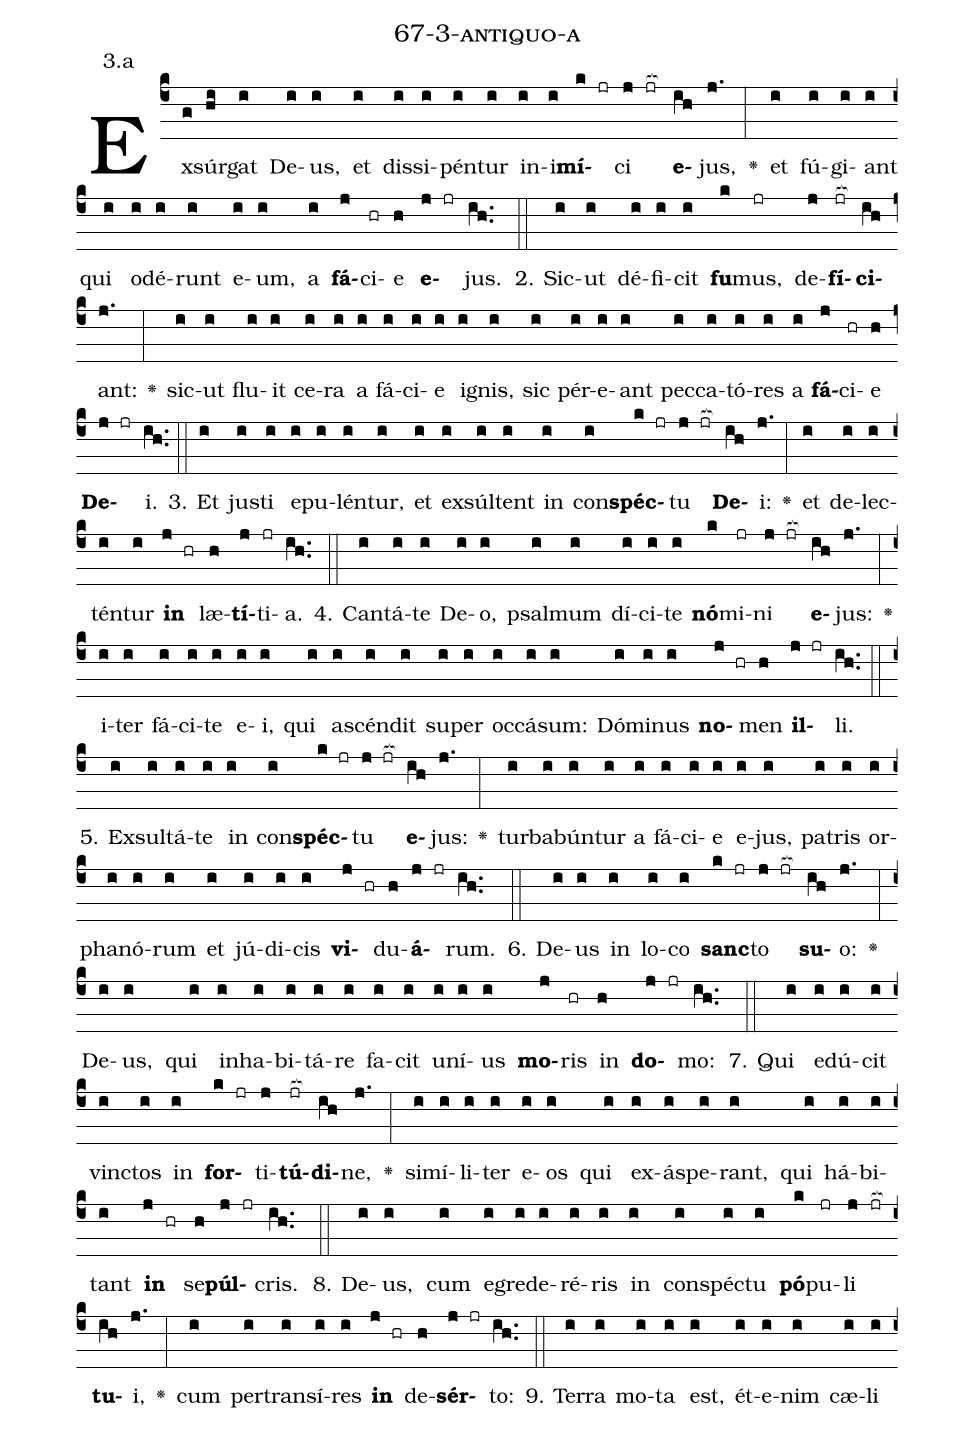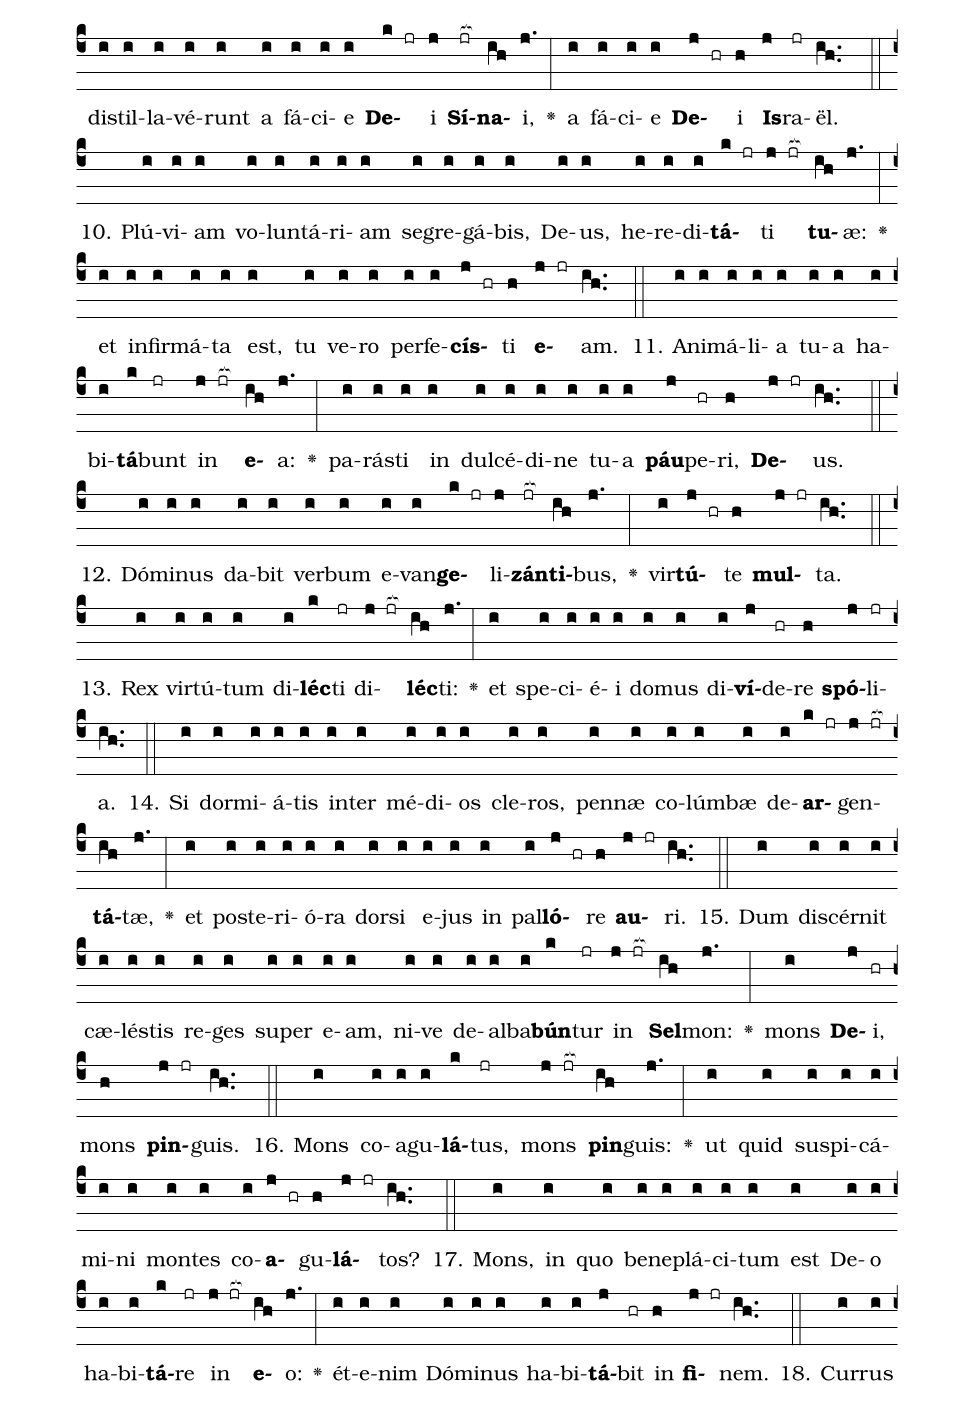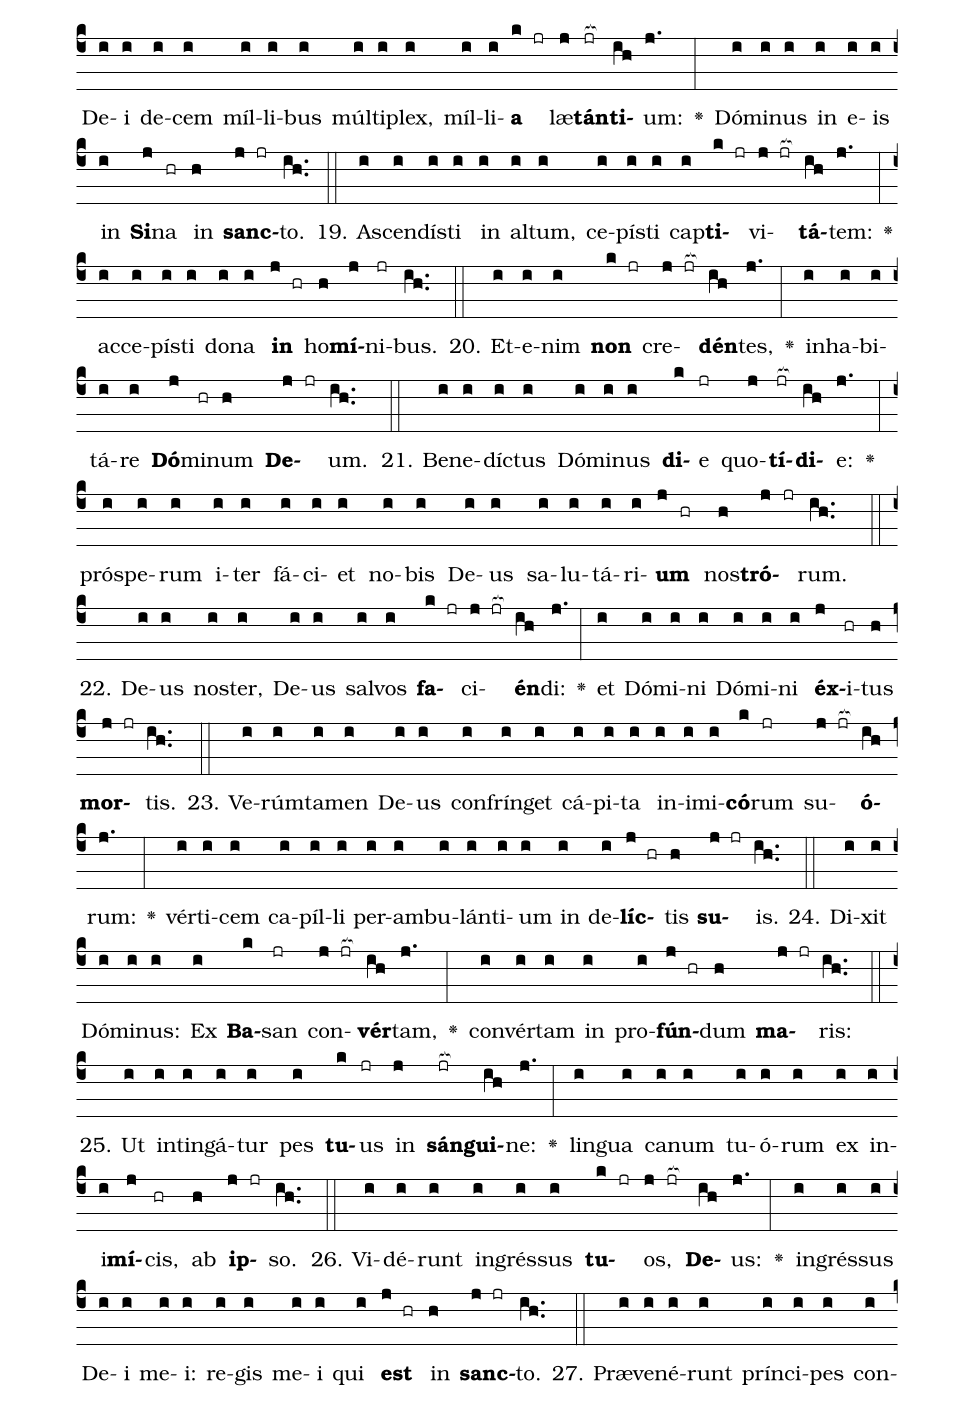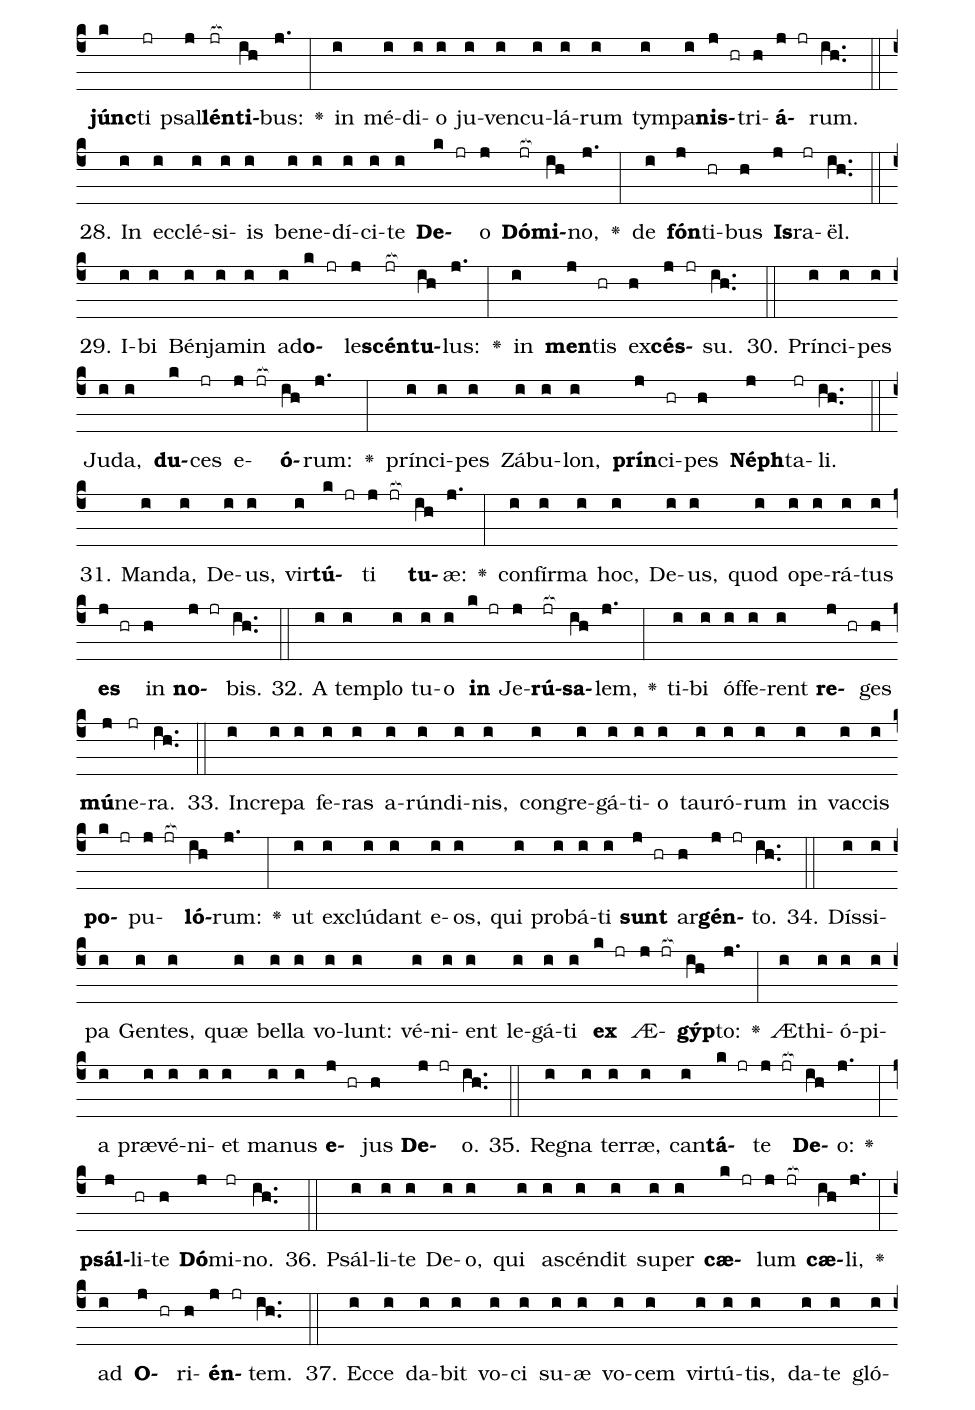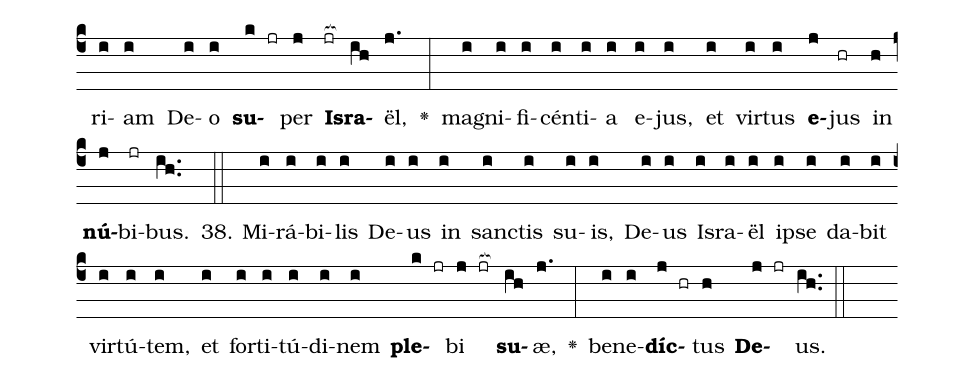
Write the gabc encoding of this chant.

name: 67-3-antiquo-a;
annotation: 3.a;
%%
(c4)Ex(g)súr(hi)gat(i) De(i)us,(i) et(i) dis(i)si(i)pén(i)tur(i) in(i)i(i)<b>mí</b>(k jr)ci(j jr[ocb:1{]) <b>e</b>(ih[ocb:0}])jus,(j.) <v>\greheightstar</v>(:) et(i) fú(i)gi(i)ant(i) qui(i) o(i)dé(i)runt(i) e(i)um,(i) a(i) <b>fá</b>(j)ci(hr)e(h) <b>e</b>(j jr)jus.(ih..) (::)
2. Sic(i)ut(i) dé(i)fi(i)cit(i) <b>fu</b>(k)mus,(jr) de(j)<b>fí</b>(jr[ocb:1{])<b>ci</b>(ih[ocb:0}])ant:(j.) <v>\greheightstar</v>(:) sic(i)ut(i) flu(i)it(i) ce(i)ra(i) a(i) fá(i)ci(i)e(i) i(i)gnis,(i) sic(i) pér(i)e(i)ant(i) pec(i)ca(i)tó(i)res(i) a(i) <b>fá</b>(j)ci(hr)e(h) <b>De</b>(j jr)i.(ih..) (::)
3. Et(i) jus(i)ti(i) e(i)pu(i)lén(i)tur,(i) et(i) ex(i)súl(i)tent(i) in(i) con(i)<b>spéc</b>(k jr)tu(j jr[ocb:1{]) <b>De</b>(ih[ocb:0}])i:(j.) <v>\greheightstar</v>(:) et(i) de(i)lec(i)tén(i)tur(i) <b>in</b>(j hr) læ(h)<b>tí</b>(j)ti(jr)a.(ih..) (::)
4. Can(i)tá(i)te(i) De(i)o,(i) psal(i)mum(i) dí(i)ci(i)te(i) <b>nó</b>(k)mi(jr)ni(j jr[ocb:1{]) <b>e</b>(ih[ocb:0}])jus:(j.) <v>\greheightstar</v>(:) i(i)ter(i) fá(i)ci(i)te(i) e(i)i,(i) qui(i) a(i)scén(i)dit(i) su(i)per(i) oc(i)cá(i)sum:(i) Dó(i)mi(i)nus(i) <b>no</b>(j hr)men(h) <b>il</b>(j jr)li.(ih..) (::)
5. Ex(i)sul(i)tá(i)te(i) in(i) con(i)<b>spéc</b>(k jr)tu(j jr[ocb:1{]) <b>e</b>(ih[ocb:0}])jus:(j.) <v>\greheightstar</v>(:) tur(i)ba(i)bún(i)tur(i) a(i) fá(i)ci(i)e(i) e(i)jus,(i) pa(i)tris(i) or(i)pha(i)nó(i)rum(i) et(i) jú(i)di(i)cis(i) <b>vi</b>(j hr)du(h)<b>á</b>(j jr)rum.(ih..) (::)
6. De(i)us(i) in(i) lo(i)co(i) <b>sanc</b>(k jr)to(j jr[ocb:1{]) <b>su</b>(ih[ocb:0}])o:(j.) <v>\greheightstar</v>(:) De(i)us,(i) qui(i) in(i)ha(i)bi(i)tá(i)re(i) fa(i)cit(i) u(i)ní(i)us(i) <b>mo</b>(j)ris(hr) in(h) <b>do</b>(j jr)mo:(ih..) (::)
7. Qui(i) e(i)dú(i)cit(i) vinc(i)tos(i) in(i) <b>for</b>(k jr)ti(j)<b>tú</b>(jr[ocb:1{])<b>di</b>(ih[ocb:0}])ne,(j.) <v>\greheightstar</v>(:) si(i)mí(i)li(i)ter(i) e(i)os(i) qui(i) ex(i)ás(i)pe(i)rant,(i) qui(i) há(i)bi(i)tant(i) <b>in</b>(j hr) se(h)<b>púl</b>(j jr)cris.(ih..) (::)
8. De(i)us,(i) cum(i) e(i)gre(i)de(i)ré(i)ris(i) in(i) con(i)spéc(i)tu(i) <b>pó</b>(k)pu(jr)li(j jr[ocb:1{]) <b>tu</b>(ih[ocb:0}])i,(j.) <v>\greheightstar</v>(:) cum(i) per(i)trans(i)í(i)res(i) <b>in</b>(j hr) de(h)<b>sér</b>(j jr)to:(ih..) (::)
9. Ter(i)ra(i) mo(i)ta(i) est,(i) ét(i)e(i)nim(i) cæ(i)li(i) di(i)stil(i)la(i)vé(i)runt(i) a(i) fá(i)ci(i)e(i) <b>De</b>(k jr)i(j) <b>Sí</b>(jr[ocb:1{])<b>na</b>(ih[ocb:0}])i,(j.) <v>\greheightstar</v>(:) a(i) fá(i)ci(i)e(i) <b>De</b>(j hr)i(h) <b>Is</b>(j)ra(jr)ël.(ih..) (::)
10. Plú(i)vi(i)am(i) vo(i)lun(i)tá(i)ri(i)am(i) se(i)gre(i)gá(i)bis,(i) De(i)us,(i) he(i)re(i)di(i)<b>tá</b>(k jr)ti(j jr[ocb:1{]) <b>tu</b>(ih[ocb:0}])æ:(j.) <v>\greheightstar</v>(:) et(i) in(i)fir(i)má(i)ta(i) est,(i) tu(i) ve(i)ro(i) per(i)fe(i)<b>cís</b>(j hr)ti(h) <b>e</b>(j jr)am.(ih..) (::)
11. A(i)ni(i)má(i)li(i)a(i) tu(i)a(i) ha(i)bi(i)<b>tá</b>(k)bunt(jr) in(j jr[ocb:1{]) <b>e</b>(ih[ocb:0}])a:(j.) <v>\greheightstar</v>(:) pa(i)rás(i)ti(i) in(i) dul(i)cé(i)di(i)ne(i) tu(i)a(i) <b>páu</b>(j)pe(hr)ri,(h) <b>De</b>(j jr)us.(ih..) (::)
12. Dó(i)mi(i)nus(i) da(i)bit(i) ver(i)bum(i) e(i)van(i)<b>ge</b>(k jr)li(j)<b>zán</b>(jr[ocb:1{])<b>ti</b>(ih[ocb:0}])bus,(j.) <v>\greheightstar</v>(:) vir(i)<b>tú</b>(j hr)te(h) <b>mul</b>(j jr)ta.(ih..) (::)
13. Rex(i) vir(i)tú(i)tum(i) di(i)<b>léc</b>(k)ti(jr) di(j jr[ocb:1{])<b>léc</b>(ih[ocb:0}])ti:(j.) <v>\greheightstar</v>(:) et(i) spe(i)ci(i)é(i)i(i) do(i)mus(i) di(i)<b>ví</b>(j)de(hr)re(h) <b>spó</b>(j)li(jr)a.(ih..) (::)
14. Si(i) dor(i)mi(i)á(i)tis(i) in(i)ter(i) mé(i)di(i)os(i) cle(i)ros,(i) pen(i)næ(i) co(i)lúm(i)bæ(i) de(i)<b>ar</b>(k jr)gen(j jr[ocb:1{])<b>tá</b>(ih[ocb:0}])tæ,(j.) <v>\greheightstar</v>(:) et(i) post(i)e(i)ri(i)ó(i)ra(i) dor(i)si(i) e(i)jus(i) in(i) pal(i)<b>ló</b>(j hr)re(h) <b>au</b>(j jr)ri.(ih..) (::)
15. Dum(i) di(i)scér(i)nit(i) cæ(i)lés(i)tis(i) re(i)ges(i) su(i)per(i) e(i)am,(i) ni(i)ve(i) de(i)al(i)ba(i)<b>bún</b>(k)tur(jr) in(j jr[ocb:1{]) <b>Sel</b>(ih[ocb:0}])mon:(j.) <v>\greheightstar</v>(:) mons(i) <b>De</b>(j)i,(hr) mons(h) <b>pin</b>(j jr)guis.(ih..) (::)
16. Mons(i) co(i)a(i)gu(i)<b>lá</b>(k)tus,(jr) mons(j jr[ocb:1{]) <b>pin</b>(ih[ocb:0}])guis:(j.) <v>\greheightstar</v>(:) ut(i) quid(i) su(i)spi(i)cá(i)mi(i)ni(i) mon(i)tes(i) co(i)<b>a</b>(j hr)gu(h)<b>lá</b>(j jr)tos?(ih..) (::)
17. Mons,(i) in(i) quo(i) be(i)ne(i)plá(i)ci(i)tum(i) est(i) De(i)o(i) ha(i)bi(i)<b>tá</b>(k)re(jr) in(j jr[ocb:1{]) <b>e</b>(ih[ocb:0}])o:(j.) <v>\greheightstar</v>(:) ét(i)e(i)nim(i) Dó(i)mi(i)nus(i) ha(i)bi(i)<b>tá</b>(j)bit(hr) in(h) <b>fi</b>(j jr)nem.(ih..) (::)
18. Cur(i)rus(i) De(i)i(i) de(i)cem(i) míl(i)li(i)bus(i) múl(i)ti(i)plex,(i) míl(i)li(i)<b>a</b>(k jr) læ(j)<b>tán</b>(jr[ocb:1{])<b>ti</b>(ih[ocb:0}])um:(j.) <v>\greheightstar</v>(:) Dó(i)mi(i)nus(i) in(i) e(i)is(i) in(i) <b>Si</b>(j)na(hr) in(h) <b>sanc</b>(j jr)to.(ih..) (::)
19. A(i)scen(i)dís(i)ti(i) in(i) al(i)tum,(i) ce(i)pís(i)ti(i) cap(i)<b>ti</b>(k jr)vi(j jr[ocb:1{])<b>tá</b>(ih[ocb:0}])tem:(j.) <v>\greheightstar</v>(:) ac(i)ce(i)pís(i)ti(i) do(i)na(i) <b>in</b>(j hr) ho(h)<b>mí</b>(j)ni(jr)bus.(ih..) (::)
20. Et(i)e(i)nim(i) <b>non</b>(k jr) cre(j jr[ocb:1{])<b>dén</b>(ih[ocb:0}])tes,(j.) <v>\greheightstar</v>(:) in(i)ha(i)bi(i)tá(i)re(i) <b>Dó</b>(j)mi(hr)num(h) <b>De</b>(j jr)um.(ih..) (::)
21. Be(i)ne(i)díc(i)tus(i) Dó(i)mi(i)nus(i) <b>di</b>(k)e(jr) quo(j)<b>tí</b>(jr[ocb:1{])<b>di</b>(ih[ocb:0}])e:(j.) <v>\greheightstar</v>(:) pró(i)spe(i)rum(i) i(i)ter(i) fá(i)ci(i)et(i) no(i)bis(i) De(i)us(i) sa(i)lu(i)tá(i)ri(i)<b>um</b>(j hr) nos(h)<b>tró</b>(j jr)rum.(ih..) (::)
22. De(i)us(i) nos(i)ter,(i) De(i)us(i) sal(i)vos(i) <b>fa</b>(k jr)ci(j jr[ocb:1{])<b>én</b>(ih[ocb:0}])di:(j.) <v>\greheightstar</v>(:) et(i) Dó(i)mi(i)ni(i) Dó(i)mi(i)ni(i) <b>éx</b>(j)i(hr)tus(h) <b>mor</b>(j jr)tis.(ih..) (::)
23. Ve(i)rúm(i)ta(i)men(i) De(i)us(i) con(i)frín(i)get(i) cá(i)pi(i)ta(i) in(i)i(i)mi(i)<b>có</b>(k)rum(jr) su(j jr[ocb:1{])<b>ó</b>(ih[ocb:0}])rum:(j.) <v>\greheightstar</v>(:) vér(i)ti(i)cem(i) ca(i)píl(i)li(i) per(i)am(i)bu(i)lán(i)ti(i)um(i) in(i) de(i)<b>líc</b>(j hr)tis(h) <b>su</b>(j jr)is.(ih..) (::)
24. Di(i)xit(i) Dó(i)mi(i)nus:(i) Ex(i) <b>Ba</b>(k)san(jr) con(j jr[ocb:1{])<b>vér</b>(ih[ocb:0}])tam,(j.) <v>\greheightstar</v>(:) con(i)vér(i)tam(i) in(i) pro(i)<b>fún</b>(j hr)dum(h) <b>ma</b>(j jr)ris:(ih..) (::)
25. Ut(i) in(i)tin(i)gá(i)tur(i) pes(i) <b>tu</b>(k)us(jr) in(j) <b>sán</b>(jr[ocb:1{])<b>gui</b>(ih[ocb:0}])ne:(j.) <v>\greheightstar</v>(:) lin(i)gua(i) ca(i)num(i) tu(i)ó(i)rum(i) ex(i) in(i)i(i)<b>mí</b>(j)cis,(hr) ab(h) <b>ip</b>(j jr)so.(ih..) (::)
26. Vi(i)dé(i)runt(i) in(i)grés(i)sus(i) <b>tu</b>(k jr)os,(j jr[ocb:1{]) <b>De</b>(ih[ocb:0}])us:(j.) <v>\greheightstar</v>(:) in(i)grés(i)sus(i) De(i)i(i) me(i)i:(i) re(i)gis(i) me(i)i(i) qui(i) <b>est</b>(j hr) in(h) <b>sanc</b>(j jr)to.(ih..) (::)
27. Præ(i)ve(i)né(i)runt(i) prín(i)ci(i)pes(i) con(i)<b>júnc</b>(k)ti(jr) psal(j)<b>lén</b>(jr[ocb:1{])<b>ti</b>(ih[ocb:0}])bus:(j.) <v>\greheightstar</v>(:) in(i) mé(i)di(i)o(i) ju(i)ven(i)cu(i)lá(i)rum(i) tym(i)pa(i)<b>nis</b>(j hr)tri(h)<b>á</b>(j jr)rum.(ih..) (::)
28. In(i) ec(i)clé(i)si(i)is(i) be(i)ne(i)dí(i)ci(i)te(i) <b>De</b>(k jr)o(j) <b>Dó</b>(jr[ocb:1{])<b>mi</b>(ih[ocb:0}])no,(j.) <v>\greheightstar</v>(:) de(i) <b>fón</b>(j)ti(hr)bus(h) <b>Is</b>(j)ra(jr)ël.(ih..) (::)
29. I(i)bi(i) Bén(i)ja(i)min(i) ad(i)<b>o</b>(k jr)le(j)<b>scén</b>(jr[ocb:1{])<b>tu</b>(ih[ocb:0}])lus:(j.) <v>\greheightstar</v>(:) in(i) <b>men</b>(j)tis(hr) ex(h)<b>cés</b>(j jr)su.(ih..) (::)
30. Prín(i)ci(i)pes(i) Ju(i)da,(i) <b>du</b>(k)ces(jr) e(j jr[ocb:1{])<b>ó</b>(ih[ocb:0}])rum:(j.) <v>\greheightstar</v>(:) prín(i)ci(i)pes(i) Zá(i)bu(i)lon,(i) <b>prín</b>(j)ci(hr)pes(h) <b>Néph</b>(j)ta(jr)li.(ih..) (::)
31. Man(i)da,(i) De(i)us,(i) vir(i)<b>tú</b>(k jr)ti(j jr[ocb:1{]) <b>tu</b>(ih[ocb:0}])æ:(j.) <v>\greheightstar</v>(:) con(i)fír(i)ma(i) hoc,(i) De(i)us,(i) quod(i) o(i)pe(i)rá(i)tus(i) <b>es</b>(j hr) in(h) <b>no</b>(j jr)bis.(ih..) (::)
32. A(i) tem(i)plo(i) tu(i)o(i) <b>in</b>(k jr) Je(j)<b>rú</b>(jr[ocb:1{])<b>sa</b>(ih[ocb:0}])lem,(j.) <v>\greheightstar</v>(:) ti(i)bi(i) óf(i)fe(i)rent(i) <b>re</b>(j hr)ges(h) <b>mú</b>(j)ne(jr)ra.(ih..) (::)
33. In(i)cre(i)pa(i) fe(i)ras(i) a(i)rún(i)di(i)nis,(i) con(i)gre(i)gá(i)ti(i)o(i) tau(i)ró(i)rum(i) in(i) vac(i)cis(i) <b>po</b>(k jr)pu(j jr[ocb:1{])<b>ló</b>(ih[ocb:0}])rum:(j.) <v>\greheightstar</v>(:) ut(i) ex(i)clú(i)dant(i) e(i)os,(i) qui(i) pro(i)bá(i)ti(i) <b>sunt</b>(j hr) ar(h)<b>gén</b>(j jr)to.(ih..) (::)
34. Dís(i)si(i)pa(i) Gen(i)tes,(i) quæ(i) bel(i)la(i) vo(i)lunt:(i) vé(i)ni(i)ent(i) le(i)gá(i)ti(i) <b>ex</b>(k jr) Æ(j jr[ocb:1{])<b>gýp</b>(ih[ocb:0}])to:(j.) <v>\greheightstar</v>(:) Æ(i)thi(i)ó(i)pi(i)a(i) præ(i)vé(i)ni(i)et(i) ma(i)nus(i) <b>e</b>(j hr)jus(h) <b>De</b>(j jr)o.(ih..) (::)
35. Re(i)gna(i) ter(i)ræ,(i) can(i)<b>tá</b>(k jr)te(j jr[ocb:1{]) <b>De</b>(ih[ocb:0}])o:(j.) <v>\greheightstar</v>(:) <b>psál</b>(j)li(hr)te(h) <b>Dó</b>(j)mi(jr)no.(ih..) (::)
36. Psál(i)li(i)te(i) De(i)o,(i) qui(i) a(i)scén(i)dit(i) su(i)per(i) <b>cæ</b>(k jr)lum(j jr[ocb:1{]) <b>cæ</b>(ih[ocb:0}])li,(j.) <v>\greheightstar</v>(:) ad(i) <b>O</b>(j hr)ri(h)<b>én</b>(j jr)tem.(ih..) (::)
37. Ec(i)ce(i) da(i)bit(i) vo(i)ci(i) su(i)æ(i) vo(i)cem(i) vir(i)tú(i)tis,(i) da(i)te(i) gló(i)ri(i)am(i) De(i)o(i) <b>su</b>(k jr)per(j) <b>Is</b>(jr[ocb:1{])<b>ra</b>(ih[ocb:0}])ël,(j.) <v>\greheightstar</v>(:) ma(i)gni(i)fi(i)cén(i)ti(i)a(i) e(i)jus,(i) et(i) vir(i)tus(i) <b>e</b>(j)jus(hr) in(h) <b>nú</b>(j)bi(jr)bus.(ih..) (::)
38. Mi(i)rá(i)bi(i)lis(i) De(i)us(i) in(i) sanc(i)tis(i) su(i)is,(i) De(i)us(i) Is(i)ra(i)ël(i) ip(i)se(i) da(i)bit(i) vir(i)tú(i)tem,(i) et(i) for(i)ti(i)tú(i)di(i)nem(i) <b>ple</b>(k jr)bi(j jr[ocb:1{]) <b>su</b>(ih[ocb:0}])æ,(j.) <v>\greheightstar</v>(:) be(i)ne(i)<b>díc</b>(j hr)tus(h) <b>De</b>(j jr)us.(ih..) (::)
